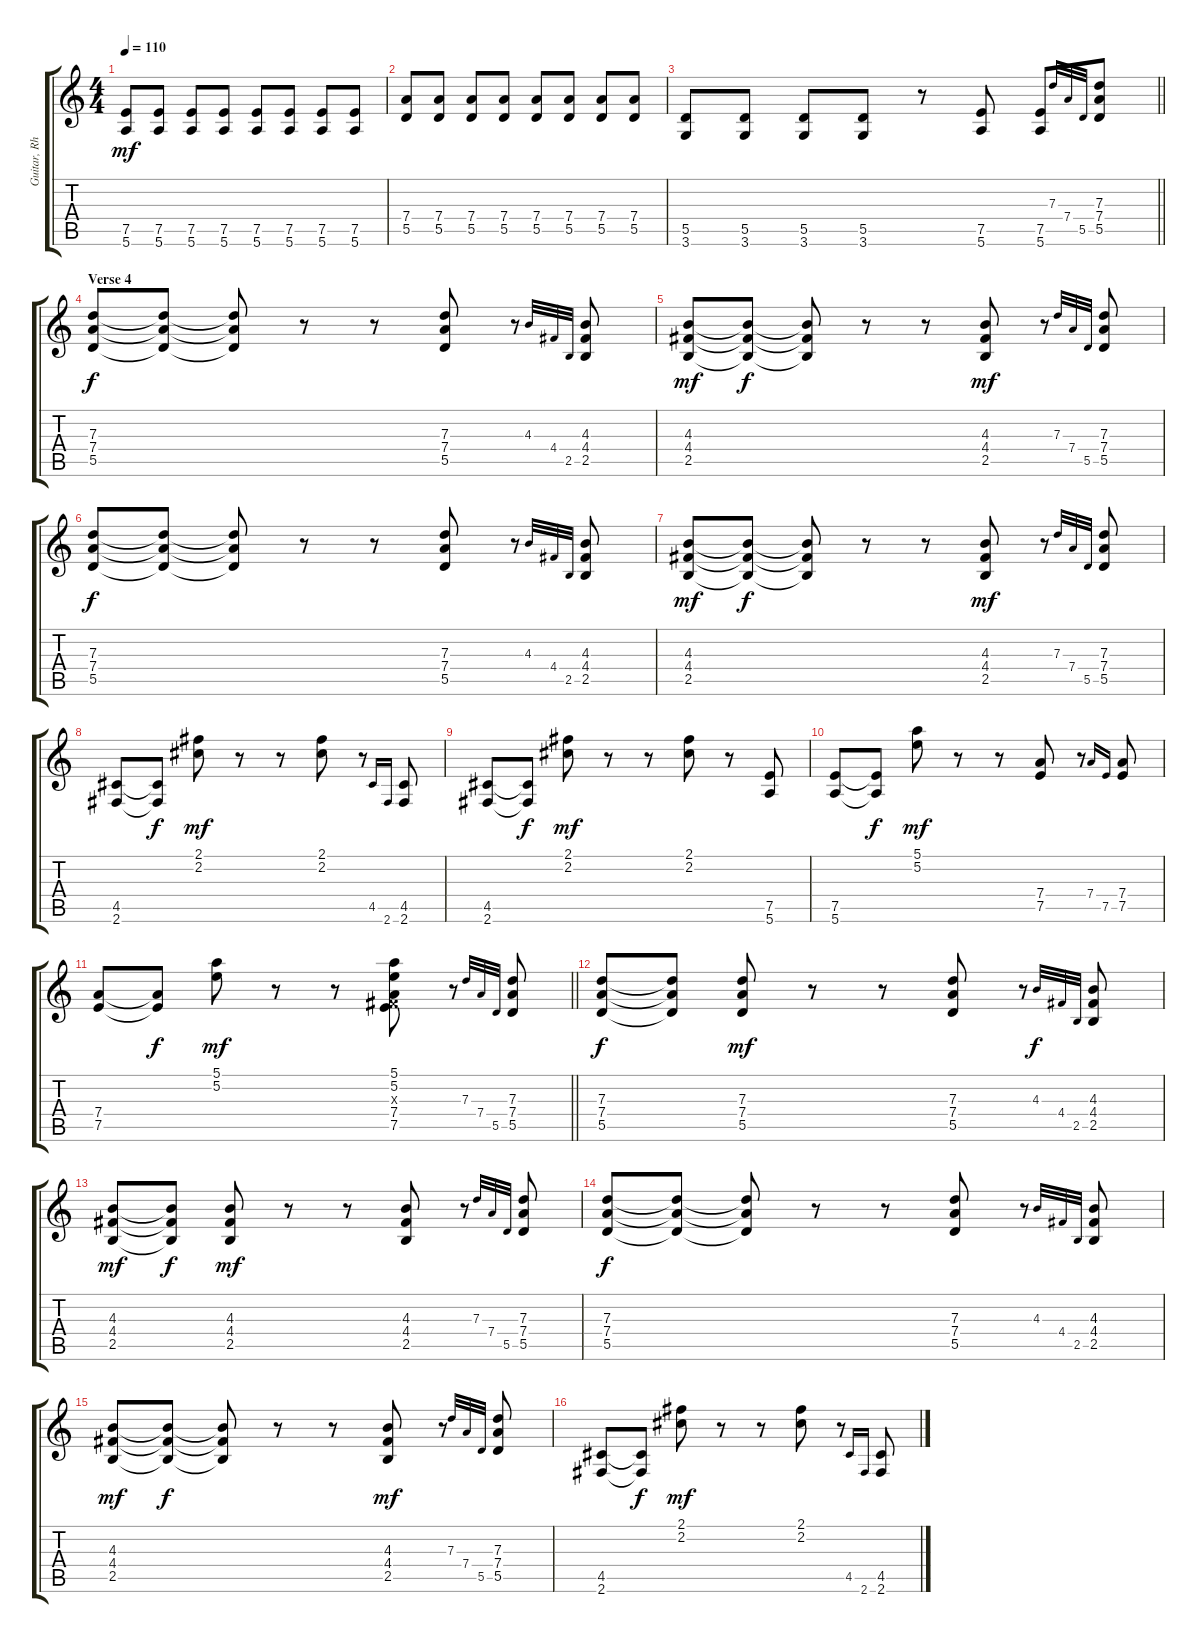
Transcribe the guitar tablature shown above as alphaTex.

\track ("Guitar, Rhythm" "Guitar, Rh") {mute instrument acousticguitarsteel}
\staff {score tabs}
\tuning (E4 B3 G3 D3 A2 E2) {hide}
\ts (4 4)
\tempo 110
\clef g2
\ks c
(7.5 5.6).8{dy mf} (7.5 5.6).8 (7.5 5.6).8 (7.5 5.6).8 (7.5 5.6).8 (7.5 5.6).8 (7.5 5.6).8 (7.5 5.6).8 |
(7.4 5.5).8 (7.4 5.5).8 (7.4 5.5).8 (7.4 5.5).8 (7.4 5.5).8 (7.4 5.5).8 (7.4 5.5).8 (7.4 5.5).8 |
\barLineRight lightlight
(5.5 3.6).8 (5.5 3.6).8 (5.5 3.6).8 (5.5 3.6).8 r.8 (7.5 5.6).8 (7.5 5.6).8 7.3.32{gr onbeat} 7.4.32{gr onbeat} 5.5.32{gr onbeat} (7.3 7.4 5.5).8 |
\section ("" "Verse 4")
(7.3 7.4 5.5).8{dy f} (7.3{t} 7.4{t} 5.5{t}).8 (7.3{t} 7.4{t} 5.5{t}).8 r.8 r.8 (7.3 7.4 5.5).8 r.8 4.3.32{gr onbeat} 4.4.32{gr onbeat} 2.5.32{gr onbeat} (4.3 4.4 2.5).8 |
(4.3 4.4 2.5).8{dy mf} (4.3{t} 4.4{t} 2.5{t}).8{dy f} (4.3{t} 4.4{t} 2.5{t}).8 r.8 r.8 (4.3 4.4 2.5).8{dy mf} r.8 7.3.32{gr onbeat} 7.4.32{gr onbeat} 5.5.32{gr onbeat} (7.3 7.4 5.5).8 |
(7.3 7.4 5.5).8{dy f} (7.3{t} 7.4{t} 5.5{t}).8 (7.3{t} 7.4{t} 5.5{t}).8 r.8 r.8 (7.3 7.4 5.5).8 r.8 4.3.32{gr onbeat} 4.4.32{gr onbeat} 2.5.32{gr onbeat} (4.3 4.4 2.5).8 |
(4.3 4.4 2.5).8{dy mf} (4.3{t} 4.4{t} 2.5{t}).8{dy f} (4.3{t} 4.4{t} 2.5{t}).8 r.8 r.8 (4.3 4.4 2.5).8{dy mf} r.8 7.3.32{gr onbeat} 7.4.32{gr onbeat} 5.5.32{gr onbeat} (7.3 7.4 5.5).8 |
(4.5 2.6).8 (4.5{t} 2.6{t}).8{dy f} (2.1 2.2).8{dy mf} r.8 r.8 (2.1 2.2).8 r.8 4.5.16{gr onbeat} 2.6.16{gr onbeat} (4.5 2.6).8 |
(4.5 2.6).8 (4.5{t} 2.6{t}).8{dy f} (2.1 2.2).8{dy mf} r.8 r.8 (2.1 2.2).8 r.8 (7.5 5.6).8 |
(7.5 5.6).8 (7.5{t} 5.6{t}).8{dy f} (5.1 5.2).8{dy mf} r.8 r.8 (7.4 7.5).8 r.8 7.4.16{gr onbeat} 7.5.16{gr onbeat} (7.4 7.5).8 |
\barLineRight lightlight
(7.4 7.5).8 (7.4{t} 7.5{t}).8{dy f} (5.1 5.2).8{dy mf} r.8 r.8 (5.1 5.2 -1.3{x} 7.4 7.5).8 r.8 7.3.32{gr onbeat} 7.4.32{gr onbeat} 5.5.32{gr onbeat} (7.3 7.4 5.5).8 |
(7.3 7.4 5.5).8{dy f} (7.3{t} 7.4{t} 5.5{t}).8 (7.3 7.4 5.5).8{dy mf} r.8 r.8 (7.3 7.4 5.5).8 r.8 4.3.32{gr onbeat dy f} 4.4.32{gr onbeat} 2.5.32{gr onbeat} (4.3 4.4 2.5).8 |
(4.3 4.4 2.5).8{dy mf} (4.3{t} 4.4{t} 2.5{t}).8{dy f} (4.3 4.4 2.5).8{dy mf} r.8 r.8 (4.3 4.4 2.5).8 r.8 7.3.32{gr onbeat} 7.4.32{gr onbeat} 5.5.32{gr onbeat} (7.3 7.4 5.5).8 |
(7.3 7.4 5.5).8{dy f} (7.3{t} 7.4{t} 5.5{t}).8 (7.3{t} 7.4{t} 5.5{t}).8 r.8 r.8 (7.3 7.4 5.5).8 r.8 4.3.32{gr onbeat} 4.4.32{gr onbeat} 2.5.32{gr onbeat} (4.3 4.4 2.5).8 |
(4.3 4.4 2.5).8{dy mf} (4.3{t} 4.4{t} 2.5{t}).8{dy f} (4.3{t} 4.4{t} 2.5{t}).8 r.8 r.8 (4.3 4.4 2.5).8{dy mf} r.8 7.3.32{gr onbeat} 7.4.32{gr onbeat} 5.5.32{gr onbeat} (7.3 7.4 5.5).8 |
(4.5 2.6).8 (4.5{t} 2.6{t}).8{dy f} (2.1 2.2).8{dy mf} r.8 r.8 (2.1 2.2).8 r.8 4.5.16{gr onbeat} 2.6.16{gr onbeat} (4.5 2.6).8
